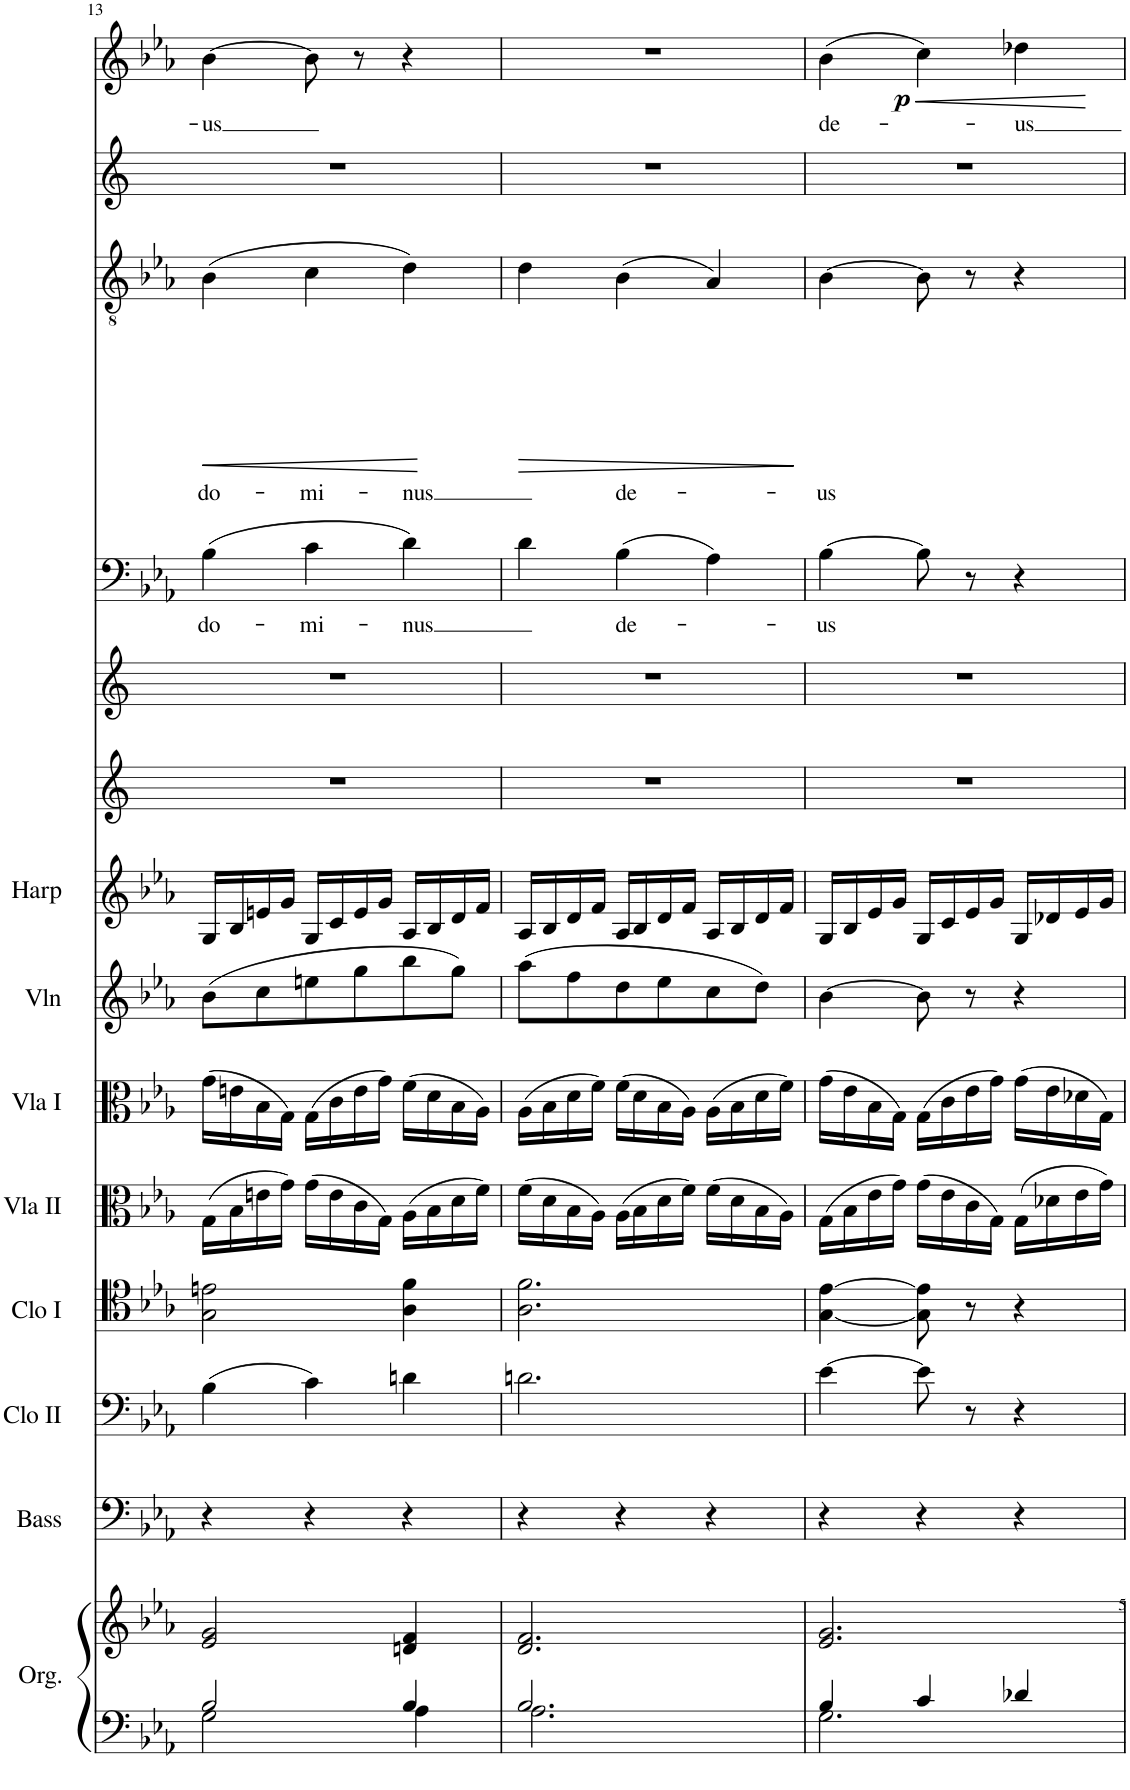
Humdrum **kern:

**kern	**kern	**kern	**kern	**kern	**kern	**kern	**kern	**kern	**kern	**kern	**kern	**text	**kern	**text	**dynam	**kern	**kern	**text	**dynam
*part14	*part14	*part13	*part12	*part11	*part10	*part9	*part8	*part7	*part6	*part5	*part4	*part4	*part3	*part3	*part3	*part2	*part1	*part1	*part1
*staff15	*staff14	*staff13	*staff12	*staff11	*staff10	*staff9	*staff8	*staff7	*staff6	*staff5	*staff4	*staff4	*staff3	*staff3	*staff3	*staff2	*staff1	*staff1	*staff1
*I"Organ	*	*I"Double Bass	*I"Cello II	*I"Cello I	*I"Viola II	*I"Viola I	*I"Violin	*I"Harp	*I"Trumpet in F	*I"Horn in F I,II	*I"Bass	*	*I"Tenor	*	*	*I"Alto	*I"Soprano	*	*
*I'Org.	*	*I'Bass	*I'Clo II	*I'Clo I	*I'Vla II	*I'Vla I	*I'Vln	*I'Harp	*I'Tpt	*I'Hn	*	*	*	*	*	*	*	*	*
!!LO:PB:g=z
*clefF4	*clefG2	*clefF4	*clefF4	*clefC4	*clefC3	*clefC3	*clefG2	*clefG2	*clefG2	*clefG2	*clefF4	*	*clefGv2	*	*	*clefG2	*clefG2	*	*
*	*	*	*	*	*	*	*	*	*Trd-3c-5	*Trd4c7	*	*	*	*	*	*	*	*	*
*k[b-e-a-]	*k[b-e-a-]	*k[b-e-a-]	*k[b-e-a-]	*k[b-e-a-]	*k[b-e-a-]	*k[b-e-a-]	*k[b-e-a-]	*k[b-e-a-]	*k[]	*k[]	*k[b-e-a-]	*	*k[b-e-a-]	*	*	*k[]	*k[b-e-a-]	*	*
*M3/4	*M3/4	*M3/4	*M3/4	*M3/4	*M3/4	*M3/4	*M3/4	*M3/4	*M3/4	*M3/4	*M3/4	*	*M3/4	*	*	*M3/4	*M3/4	*	*
=13	=13	=13	=13	=13	=13	=13	=13	=13	=13	=13	=13	=13	=13	=13	=13	=13	=13	=13	=13
*^	*	*	*	*	*	*	*	*	*	*	*	*	*	*	*	*	*	*	*
!	!	!	!	!	!	!	!	!	!	!	!	!	!LO:LY:b	!	!LO:LY:b	!LO:HP:b	!	!	!LO:LY:b	!
2B-/	2G\	2e-/ 2g/	4r	(4B-\	2G\ 2en\	(16G\LL	(16g\LL	(8b-\L	16G/LL	2.r	2.r	(4B-\	do-	(4B-\	do-	<	2.r	[4b-\	-us	.
.	.	.	.	.	.	16B-\	16en\	.	16B-/	.	.	.	.	.	.	.	.	.	.	.
.	.	.	.	.	.	16en\	16B-\	8cc\	16en/	.	.	.	.	.	.	.	.	.	.	.
.	.	.	.	.	.	16g\JJ)	16G\JJ)	.	16g/JJ	.	.	.	.	.	.	.	.	.	.	.
!	!	!	!	!	!	!	!	!	!	!	!	!	!LO:LY:b	!	!LO:LY:b	!	!	!	!	!
.	.	.	4r	4c\)	.	(16g\LL	(16G\LL	8een\	16G/LL	.	.	4c\	-mi-	4c\	-mi-	.	.	8b-\]	.	.
.	.	.	.	.	.	16e\	16c\	.	16c/	.	.	.	.	.	.	.	.	.	.	.
.	.	.	.	.	.	16c\	16e\	8gg\	16e/	.	.	.	.	.	.	.	.	8r	.	.
.	.	.	.	.	.	16G\JJ)	16g\JJ)	.	16g/JJ	.	.	.	.	.	.	.	.	.	.	.
!	!	!	!	!	!	!	!	!	!	!	!	!	!LO:LY:b	!	!LO:LY:b	!	!	!	!	!
4B-/	4A-\	4dn/ 4f/	4r	4dn\	4A-\ 4f\	(16A-\LL	(16f\LL	8bb-\	16A-/LL	.	.	4d\)	-nus	4d\)	-nus	[	.	4r	.	.
.	.	.	.	.	.	16B-\	16d\	.	16B-/	.	.	.	.	.	.	.	.	.	.	.
.	.	.	.	.	.	16d\	16B-\	8gg\J)	16d/	.	.	.	.	.	.	.	.	.	.	.
.	.	.	.	.	.	16f\JJ)	16A-\JJ)	.	16f/JJ	.	.	.	.	.	.	.	.	.	.	.
=14	=14	=14	=14	=14	=14	=14	=14	=14	=14	=14	=14	=14	=14	=14	=14	=14	=14	=14	=14	=14
!	!	!	!	!	!	!	!	!	!	!	!	!	!	!	!	!LO:HP:b	!	!	!	!
2.B-/	2.A-\	2.d/ 2.f/	4r	2.dn\	2.A-\ 2.f\	(16f\LL	(16A-\LL	(8aa-\L	16A-/LL	2.r	2.r	4d\	.	4d\	.	>	2.r	2.r	.	.
.	.	.	.	.	.	16d\	16B-\	.	16B-/	.	.	.	.	.	.	.	.	.	.	.
.	.	.	.	.	.	16B-\	16d\	8ff\	16d/	.	.	.	.	.	.	.	.	.	.	.
.	.	.	.	.	.	16A-\JJ)	16f\JJ)	.	16f/JJ	.	.	.	.	.	.	.	.	.	.	.
!	!	!	!	!	!	!	!	!	!	!	!	!	!LO:LY:b	!	!LO:LY:b	!	!	!	!	!
.	.	.	4r	.	.	(16A-\LL	(16f\LL	8dd\	16A-/LL	.	.	(4B-\	de-	(4B-\	de-	.	.	.	.	.
.	.	.	.	.	.	16B-\	16d\	.	16B-/	.	.	.	.	.	.	.	.	.	.	.
.	.	.	.	.	.	16d\	16B-\	8ee-\	16d/	.	.	.	.	.	.	.	.	.	.	.
.	.	.	.	.	.	16f\JJ)	16A-\JJ)	.	16f/JJ	.	.	.	.	.	.	.	.	.	.	.
.	.	.	4r	.	.	(16f\LL	(16A-\LL	8cc\	16A-/LL	.	.	4A-\)	.	4A-/)	.	.	.	.	.	.
.	.	.	.	.	.	16d\	16B-\	.	16B-/	.	.	.	.	.	.	.	.	.	.	.
.	.	.	.	.	.	16B-\	16d\	8dd\J)	16d/	.	.	.	.	.	.	.	.	.	.	.
.	.	.	.	.	.	16A-\JJ)	16f\JJ)	.	16f/JJ	.	.	.	.	.	.	.	.	.	.	.
*v	*v	*	*	*	*	*	*	*	*	*	*	*	*	*	*	*	*	*	*	*
.	.	.	.	.	.	.	.	.	.	.	.	.	.	.	]	.	.	.	.
=15	=15	=15	=15	=15	=15	=15	=15	=15	=15	=15	=15	=15	=15	=15	=15	=15	=15	=15	=15
*^	*	*	*	*	*	*	*	*	*	*	*	*	*	*	*	*	*	*	*
!	!	!	!	!	!	!	!	!	!	!	!	!	!LO:LY:b	!	!LO:LY:b	!	!	!	!LO:LY:b	!LO:HP:b
!	!	!	!	!	!	!	!	!	!	!	!	!	!	!	!	!	!	!	!	!LO:DY:n=1:b
4B-/	2.G\	2.e-/ 2.g/	4r	[4e-\	[4G\ [4e-\	(16G\LL	(16g\LL	[4b-\	16G/LL	2.r	2.r	[4B-\	-us	[4B-\	-us	.	2.r	(4b-\	de-	< p
.	.	.	.	.	.	16B-\	16e-\	.	16B-/	.	.	.	.	.	.	.	.	.	.	.
.	.	.	.	.	.	16e-\	16B-\	.	16e-/	.	.	.	.	.	.	.	.	.	.	.
.	.	.	.	.	.	16g\JJ)	16G\JJ)	.	16g/JJ	.	.	.	.	.	.	.	.	.	.	.
4c/	.	.	4r	8e-\]	8G\] 8e-\]	(16g\LL	(16G\LL	8b-\]	16G/LL	.	.	8B-\]	.	8B-\]	.	.	.	4cc\)	.	.
.	.	.	.	.	.	16e-\	16c\	.	16c/	.	.	.	.	.	.	.	.	.	.	.
.	.	.	.	8r	8r	16c\	16e-\	8r	16e-/	.	.	8r	.	8r	.	.	.	.	.	.
.	.	.	.	.	.	16G\JJ)	16g\JJ)	.	16g/JJ	.	.	.	.	.	.	.	.	.	.	.
!	!	!	!	!	!	!	!	!	!	!	!	!	!	!	!	!	!	!	!LO:LY:b	!
4d-X/	.	.	4r	4r	4r	(16G\LL	(16g\LL	4r	16G/LL	.	.	4r	.	4r	.	.	.	4dd-X\	-us	.
.	.	.	.	.	.	16d-X\	16e-\	.	16d-X/	.	.	.	.	.	.	.	.	.	.	.
.	.	.	.	.	.	16e-\	16d-X\	.	16e-/	.	.	.	.	.	.	.	.	.	.	.
.	.	.	.	.	.	16g\JJ)	16G\JJ)	.	16g/JJ	.	.	.	.	.	.	.	.	.	.	.
*v	*v	*	*	*	*	*	*	*	*	*	*	*	*	*	*	*	*	*	*	*
.	.	.	.	.	.	.	.	.	.	.	.	.	.	.	.	.	.	.	[
=	=	=	=	=	=	=	=	=	=	=	=	=	=	=	=	=	=	=	=
*-	*-	*-	*-	*-	*-	*-	*-	*-	*-	*-	*-	*-	*-	*-	*-	*-	*-	*-	*-
